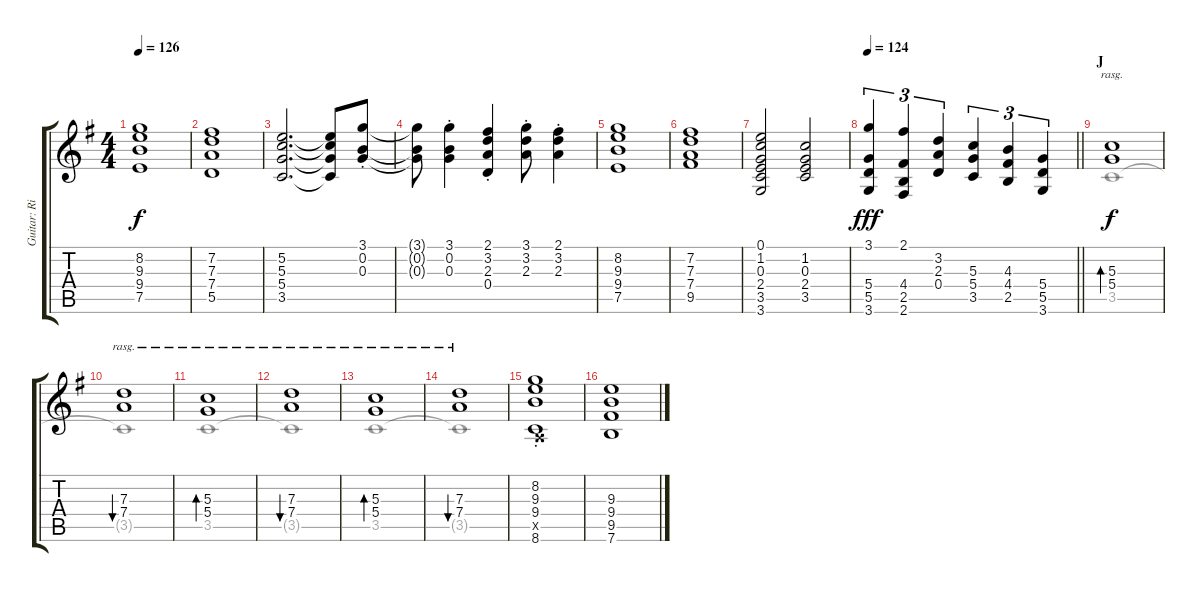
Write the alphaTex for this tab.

\track ("Guitar: Rik" "Guitar: Ri") {instrument distortionguitar}
\staff {score tabs}
\tuning (E4 B3 G3 D3 A2 E2) {hide}
\voice
\ts (4 4)
\tempo 126
\clef g2
\ks g
(8.2 9.3 9.4 7.5).1{dy f} |
(7.2 7.3 7.4 5.5).1 |
(5.2 5.3 5.4 3.5).2{d} (5.2{t} 5.3{t} 5.4{t} 3.5{t}).8 (3.1{st} 0.2{st} 0.3{st}).8 |
(3.1{t} 0.2{t} 0.3{t}).8 (3.1{st} 0.2{st} 0.3{st}).4 (2.1{st} 3.2{st} 2.3{st} 0.4{st}).4 (3.1{st} 3.2{st} 2.3{st}).8 (2.1{st} 3.2{st} 2.3{st}).4 |
(8.2 9.3 9.4 7.5).1 |
(7.2 7.3 7.4 9.5).1 |
(0.1 1.2 0.3 2.4 3.5 3.6).2 (1.2 0.3 2.4 3.5).2 |
\tempo 124
\barLineRight lightlight
(3.1 5.4 5.5 3.6).4{tu (3 2) dy fff} (2.1 4.4 2.5 2.6).4{tu (3 2)} (3.2 2.3 0.4).4{tu (3 2)} (5.3 5.4 3.5).4{tu (3 2)} (4.3 4.4 2.5).4{tu (3 2)} (5.4 5.5 3.6).4{tu (3 2)} |
\section ("" "J")
(5.3 5.4).1{bd 480 rasg ii dy f} |
(7.3 7.4).1{bu 120 rasg ii} |
(5.3 5.4).1{bd 120 rasg ii} |
(7.3 7.4).1{bu 120 rasg ii} |
(5.3 5.4).1{bd 120 rasg ii} |
(7.3 7.4).1{bu 120 rasg ii} |
(8.2{st} 9.3{st} 9.4{st} 0.5{x} 8.6{st}).1 |
(9.3 9.4 9.5 7.6).1
\voice
\clef g2
\ottava regular
\simile none
\ks g
|
|
|
|
|
|
|
\barLineRight lightlight
|
3.5.1 |
3.5{t}.1 |
3.5.1 |
3.5{t}.1 |
3.5.1 |
3.5{t}.1 |
|
